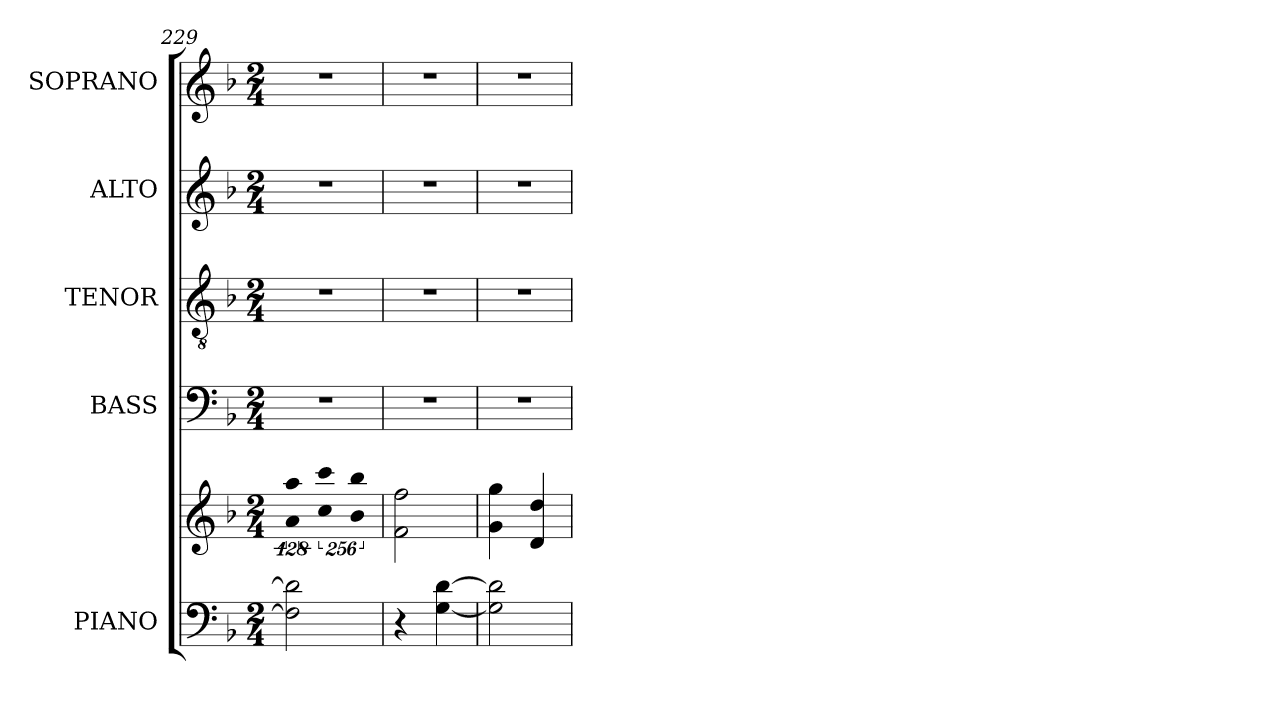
**kern	**kern	**kern	**kern	**kern	**kern
*part5	*part5	*part4	*part3	*part2	*part1
*staff6	*staff5	*staff4	*staff3	*staff2	*staff1
*I"PIANO	*	*I"BASS	*I"TENOR	*I"ALTO	*I"SOPRANO
*I'PNO.	*	*I'B.	*I'T.	*I'A.	*I'S.
*clefF4	*clefG2	*clefF4	*clefGv2	*clefG2	*clefG2
*	*	*	*ITrd7c12	*	*
*k[b-]	*k[b-]	*k[b-]	*k[b-]	*k[b-]	*k[b-]
*F:	*F:	*F:	*F:	*F:	*F:
*M2/4	*M2/4	*M2/4	*M2/4	*M2/4	*M2/4
=229	=229	=229	=229	=229	=229
!	!LO:N:vis=4	!LO:N:vis=1	!LO:N:vis=1	!LO:N:vis=1	!LO:N:vis=1
2Fi\] 2di]	512%85ai\ 512%85aai	2r	2r	2r	2r
!	!LO:N:vis=4	!	!	!	!
.	1024%171cci\ 1024%171ccci	.	.	.	.
!	!LO:N:vis=4	!	!	!	!
.	1024%171b-i\ 1024%171bb-i	.	.	.	.
=230	=230	=230	=230	=230	=230
!	!	!LO:N:vis=1	!LO:N:vis=1	!LO:N:vis=1	!LO:N:vis=1
4r	2fi\ 2ffi	2r	2r	2r	2r
[4Gi\ [4di	.	.	.	.	.
=231	=231	=231	=231	=231	=231
!	!	!LO:N:vis=1	!LO:N:vis=1	!LO:N:vis=1	!LO:N:vis=1
2Gi\] 2di]	4gi\ 4ggi	2r	2r	2r	2r
.	4di/ 4ddi	.	.	.	.
=	=	=	=	=	=
*-	*-	*-	*-	*-	*-
